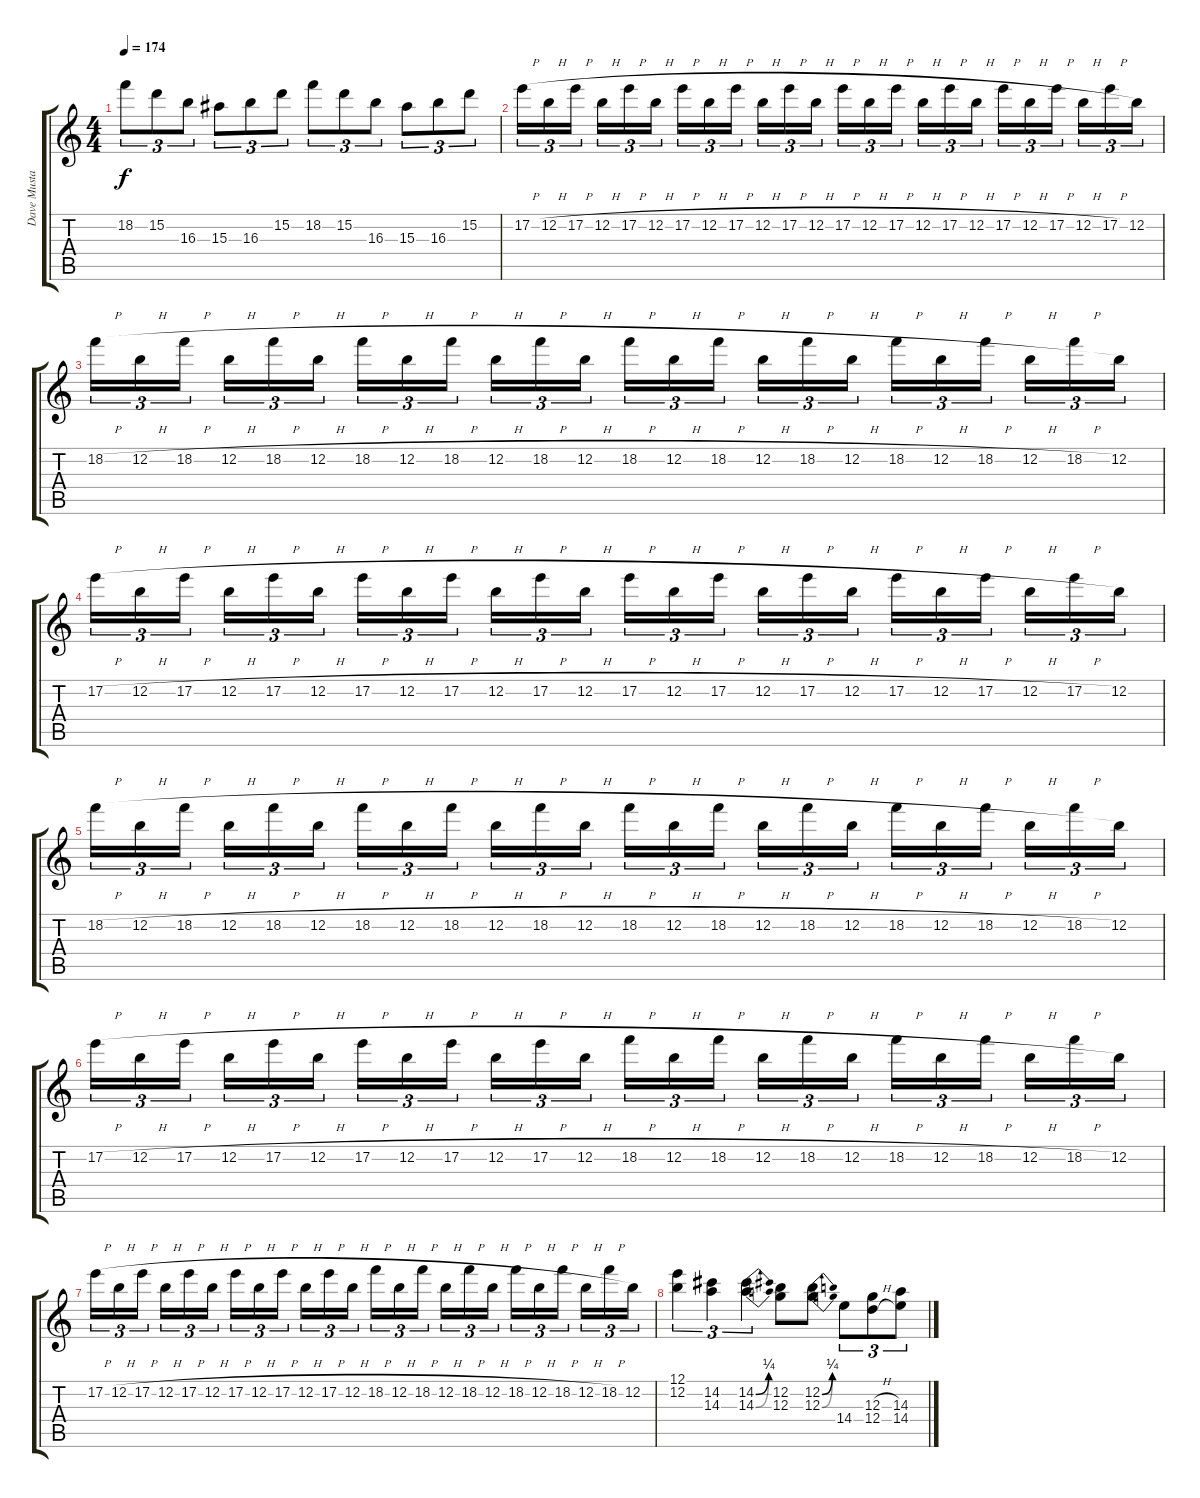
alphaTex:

\track ("Dave Mustaine" "Dave Musta") {instrument distortionguitar}
\staff {score tabs}
\tuning (E4 B3 G3 D3 A2 E2) {hide}
\ts (4 4)
\tempo 174
\clef g2
\ks c
18.2.8{tu (3 2) dy f} 15.2.8{tu (3 2)} 16.3.8{tu (3 2)} 15.3.8{tu (3 2)} 16.3.8{tu (3 2)} 15.2.8{tu (3 2)} 18.2.8{tu (3 2)} 15.2.8{tu (3 2)} 16.3.8{tu (3 2)} 15.3.8{tu (3 2)} 16.3.8{tu (3 2)} 15.2.8{tu (3 2)} |
17.2{h}.16{tu (3 2)} 12.2{h}.16{tu (3 2)} 17.2{h}.16{tu (3 2)} 12.2{h}.16{tu (3 2)} 17.2{h}.16{tu (3 2)} 12.2{h}.16{tu (3 2)} 17.2{h}.16{tu (3 2)} 12.2{h}.16{tu (3 2)} 17.2{h}.16{tu (3 2)} 12.2{h}.16{tu (3 2)} 17.2{h}.16{tu (3 2)} 12.2{h}.16{tu (3 2)} 17.2{h}.16{tu (3 2)} 12.2{h}.16{tu (3 2)} 17.2{h}.16{tu (3 2)} 12.2{h}.16{tu (3 2)} 17.2{h}.16{tu (3 2)} 12.2{h}.16{tu (3 2)} 17.2{h}.16{tu (3 2)} 12.2{h}.16{tu (3 2)} 17.2{h}.16{tu (3 2)} 12.2{h}.16{tu (3 2)} 17.2{h}.16{tu (3 2)} 12.2.16{tu (3 2)} |
18.2{h}.16{tu (3 2)} 12.2{h}.16{tu (3 2)} 18.2{h}.16{tu (3 2)} 12.2{h}.16{tu (3 2)} 18.2{h}.16{tu (3 2)} 12.2{h}.16{tu (3 2)} 18.2{h}.16{tu (3 2)} 12.2{h}.16{tu (3 2)} 18.2{h}.16{tu (3 2)} 12.2{h}.16{tu (3 2)} 18.2{h}.16{tu (3 2)} 12.2{h}.16{tu (3 2)} 18.2{h}.16{tu (3 2)} 12.2{h}.16{tu (3 2)} 18.2{h}.16{tu (3 2)} 12.2{h}.16{tu (3 2)} 18.2{h}.16{tu (3 2)} 12.2{h}.16{tu (3 2)} 18.2{h}.16{tu (3 2)} 12.2{h}.16{tu (3 2)} 18.2{h}.16{tu (3 2)} 12.2{h}.16{tu (3 2)} 18.2{h}.16{tu (3 2)} 12.2.16{tu (3 2)} |
17.2{h}.16{tu (3 2)} 12.2{h}.16{tu (3 2)} 17.2{h}.16{tu (3 2)} 12.2{h}.16{tu (3 2)} 17.2{h}.16{tu (3 2)} 12.2{h}.16{tu (3 2)} 17.2{h}.16{tu (3 2)} 12.2{h}.16{tu (3 2)} 17.2{h}.16{tu (3 2)} 12.2{h}.16{tu (3 2)} 17.2{h}.16{tu (3 2)} 12.2{h}.16{tu (3 2)} 17.2{h}.16{tu (3 2)} 12.2{h}.16{tu (3 2)} 17.2{h}.16{tu (3 2)} 12.2{h}.16{tu (3 2)} 17.2{h}.16{tu (3 2)} 12.2{h}.16{tu (3 2)} 17.2{h}.16{tu (3 2)} 12.2{h}.16{tu (3 2)} 17.2{h}.16{tu (3 2)} 12.2{h}.16{tu (3 2)} 17.2{h}.16{tu (3 2)} 12.2.16{tu (3 2)} |
18.2{h}.16{tu (3 2)} 12.2{h}.16{tu (3 2)} 18.2{h}.16{tu (3 2)} 12.2{h}.16{tu (3 2)} 18.2{h}.16{tu (3 2)} 12.2{h}.16{tu (3 2)} 18.2{h}.16{tu (3 2)} 12.2{h}.16{tu (3 2)} 18.2{h}.16{tu (3 2)} 12.2{h}.16{tu (3 2)} 18.2{h}.16{tu (3 2)} 12.2{h}.16{tu (3 2)} 18.2{h}.16{tu (3 2)} 12.2{h}.16{tu (3 2)} 18.2{h}.16{tu (3 2)} 12.2{h}.16{tu (3 2)} 18.2{h}.16{tu (3 2)} 12.2{h}.16{tu (3 2)} 18.2{h}.16{tu (3 2)} 12.2{h}.16{tu (3 2)} 18.2{h}.16{tu (3 2)} 12.2{h}.16{tu (3 2)} 18.2{h}.16{tu (3 2)} 12.2.16{tu (3 2)} |
17.2{h}.16{tu (3 2)} 12.2{h}.16{tu (3 2)} 17.2{h}.16{tu (3 2)} 12.2{h}.16{tu (3 2)} 17.2{h}.16{tu (3 2)} 12.2{h}.16{tu (3 2)} 17.2{h}.16{tu (3 2)} 12.2{h}.16{tu (3 2)} 17.2{h}.16{tu (3 2)} 12.2{h}.16{tu (3 2)} 17.2{h}.16{tu (3 2)} 12.2{h}.16{tu (3 2)} 18.2{h}.16{tu (3 2)} 12.2{h}.16{tu (3 2)} 18.2{h}.16{tu (3 2)} 12.2{h}.16{tu (3 2)} 18.2{h}.16{tu (3 2)} 12.2{h}.16{tu (3 2)} 18.2{h}.16{tu (3 2)} 12.2{h}.16{tu (3 2)} 18.2{h}.16{tu (3 2)} 12.2{h}.16{tu (3 2)} 18.2{h}.16{tu (3 2)} 12.2.16{tu (3 2)} |
17.2{h}.16{tu (3 2)} 12.2{h}.16{tu (3 2)} 17.2{h}.16{tu (3 2)} 12.2{h}.16{tu (3 2)} 17.2{h}.16{tu (3 2)} 12.2{h}.16{tu (3 2)} 17.2{h}.16{tu (3 2)} 12.2{h}.16{tu (3 2)} 17.2{h}.16{tu (3 2)} 12.2{h}.16{tu (3 2)} 17.2{h}.16{tu (3 2)} 12.2{h}.16{tu (3 2)} 18.2{h}.16{tu (3 2)} 12.2{h}.16{tu (3 2)} 18.2{h}.16{tu (3 2)} 12.2{h}.16{tu (3 2)} 18.2{h}.16{tu (3 2)} 12.2{h}.16{tu (3 2)} 18.2{h}.16{tu (3 2)} 12.2{h}.16{tu (3 2)} 18.2{h}.16{tu (3 2)} 12.2{h}.16{tu (3 2)} 18.2{h}.16{tu (3 2)} 12.2.16{tu (3 2)} |
(12.1 12.2).4{tu (3 2)} (14.2 14.3).4{tu (3 2)} (14.2{be (bend 0 0 60 1)} 14.3{be (bend 0 0 60 1)}).4{tu (3 2)} (12.2 12.3).8 (12.2{be (bend 0 0 60 1)} 12.3{be (bend 0 0 60 1)}).8 14.4.8{tu (3 2)} (12.3{h} 12.4{h}).8{tu (3 2)} (14.3 14.4).8{tu (3 2)}
